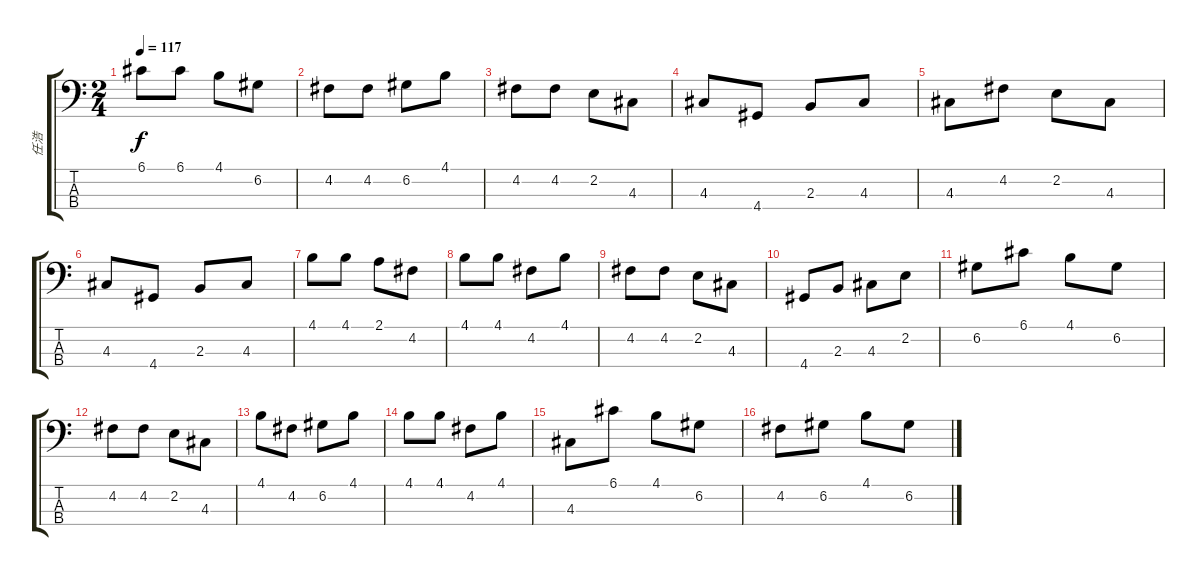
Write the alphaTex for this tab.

\track ("任浩" "任浩") {instrument acousticbass}
\staff {score tabs}
\tuning (G2 D2 A1 E1) {hide}
\ts (2 4)
\tempo 117
\clef f4
\ks c
6.1.8{dy f} 6.1.8 4.1.8 6.2.8 |
4.2.8 4.2.8 6.2.8 4.1.8 |
4.2.8 4.2.8 2.2.8 4.3.8 |
4.3.8 4.4.8 2.3.8 4.3.8 |
4.3.8 4.2.8 2.2.8 4.3.8 |
4.3.8 4.4.8 2.3.8 4.3.8 |
4.1.8 4.1.8 2.1.8 4.2.8 |
4.1.8 4.1.8 4.2.8 4.1.8 |
4.2.8 4.2.8 2.2.8 4.3.8 |
4.4.8 2.3.8 4.3.8 2.2.8 |
6.2.8 6.1.8 4.1.8 6.2.8 |
4.2.8 4.2.8 2.2.8 4.3.8 |
4.1.8 4.2.8 6.2.8 4.1.8 |
4.1.8 4.1.8 4.2.8 4.1.8 |
4.3.8 6.1.8 4.1.8 6.2.8 |
4.2.8 6.2.8 4.1.8 6.2.8
